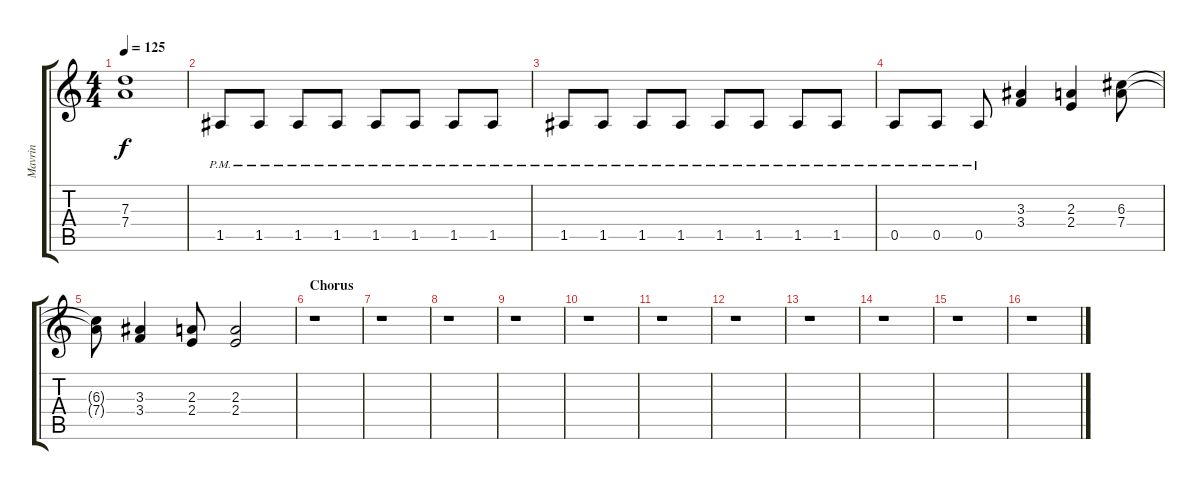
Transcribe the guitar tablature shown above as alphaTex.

\track ("Mavrin" "Mavrin") {instrument distortionguitar}
\staff {score tabs}
\tuning (E4 B3 G3 D3 A2 E2) {hide}
\ts (4 4)
\tempo 125
\clef g2
\ks c
(7.3{t} 7.4{t}).1{dy f} |
1.5{pm}.8 1.5{pm}.8 1.5{pm}.8 1.5{pm}.8 1.5{pm}.8 1.5{pm}.8 1.5{pm}.8 1.5{pm}.8 |
1.5{pm}.8 1.5{pm}.8 1.5{pm}.8 1.5{pm}.8 1.5{pm}.8 1.5{pm}.8 1.5{pm}.8 1.5{pm}.8 |
0.5{pm}.8 0.5{pm}.8 0.5{pm}.8 (3.3 3.4).4 (2.3 2.4).4 (6.3 7.4).8 |
(6.3{t} 7.4{t}).8 (3.3 3.4).4 (2.3 2.4).8 (2.3 2.4).2 |
\section ("" "Chorus")
r.1 |
r.1 |
r.1 |
r.1 |
r.1 |
r.1 |
r.1 |
r.1 |
r.1 |
r.1 |
r.1
